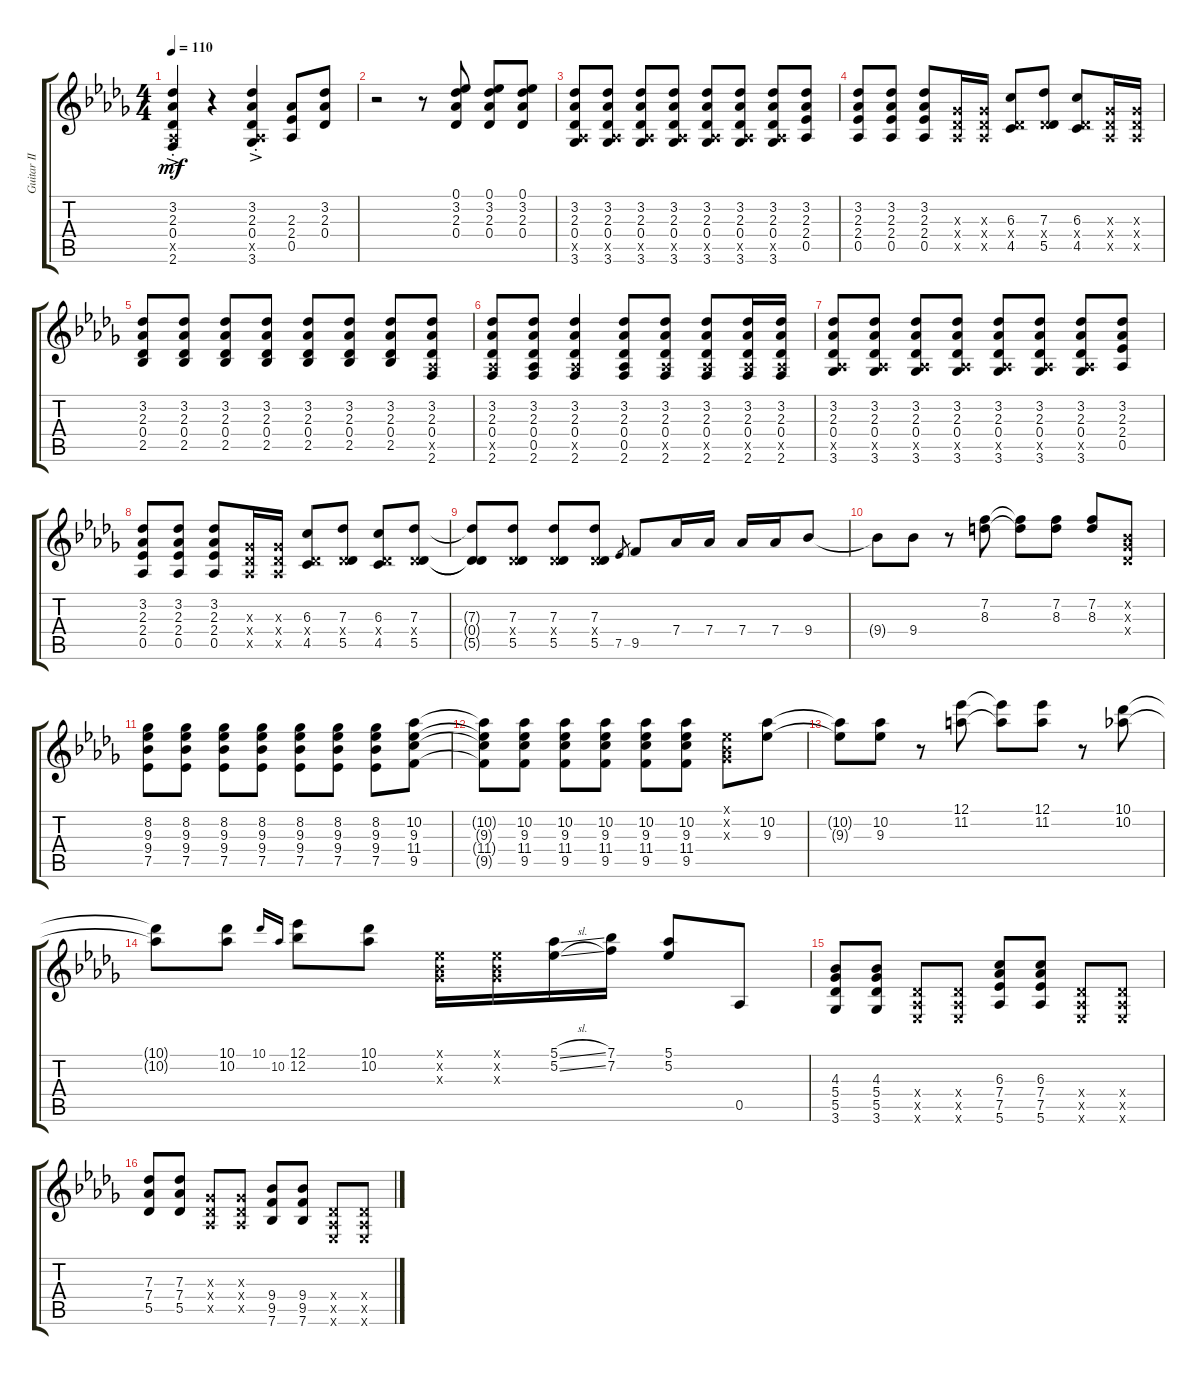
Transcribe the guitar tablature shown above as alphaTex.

\track ("Guitar Ⅱ" "Guitar Ⅱ") {instrument overdrivenguitar}
\staff {score tabs}
\tuning (Eb4 Bb3 Gb3 Db3 Ab2 Eb2) {hide}
\ts (4 4)
\tempo 110
\clef g2
\ks db
(3.2{ac st} 2.3{ac st} 0.4{ac st} 0.5{ac st x} 2.6{ac st}).4{dy mf} r.4 (3.2{ac st} 2.3{ac st} 0.4{ac st} 0.5{ac st x} 3.6{ac st}).4 (2.3 2.4 0.5).8 (3.2 2.3 0.4).8 |
r.2 r.8 (0.1 3.2 2.3 0.4).8 (0.1 3.2 2.3 0.4).8 (0.1 3.2 2.3 0.4).8 |
\section ("" "")
(3.2 2.3 0.4 0.5{x} 3.6).8 (3.2 2.3 0.4 0.5{x} 3.6).8 (3.2 2.3 0.4 0.5{x} 3.6).8 (3.2 2.3 0.4 0.5{x} 3.6).8 (3.2 2.3 0.4 0.5{x} 3.6).8 (3.2 2.3 0.4 0.5{x} 3.6).8 (3.2 2.3 0.4 0.5{x} 3.6).8 (3.2 2.3 2.4 0.5).8 |
(3.2 2.3 2.4 0.5).8 (3.2 2.3 2.4 0.5).8 (3.2 2.3 2.4 0.5).8 (0.3{x} 0.4{x} 0.5{x}).16 (0.3{x} 0.4{x} 0.5{x}).16 (6.3 0.4{x} 4.5).8 (7.3 0.4{x} 5.5).8 (6.3 0.4{x} 4.5).8 (0.3{x} 0.4{x} 0.5{x}).16 (0.3{x} 0.4{x} 0.5{x}).16 |
(3.2 2.3 0.4 2.5).8 (3.2 2.3 0.4 2.5).8 (3.2 2.3 0.4 2.5).8 (3.2 2.3 0.4 2.5).8 (3.2 2.3 0.4 2.5).8 (3.2 2.3 0.4 2.5).8 (3.2 2.3 0.4 2.5).8 (3.2 2.3 0.4 0.5{x} 2.6).8 |
(3.2 2.3 0.4 0.5{x} 2.6).8 (3.2 2.3 0.4 0.5 2.6).8 (3.2 2.3 0.4 0.5{x} 2.6).4 (3.2 2.3 0.4 0.5 2.6).8 (3.2 2.3 0.4 0.5{x} 2.6).8 (3.2 2.3 0.4 0.5{x} 2.6).8 (3.2 2.3 0.4 0.5{x} 2.6).16 (3.2 2.3 0.4 0.5{x} 2.6).16 |
(3.2 2.3 0.4 0.5{x} 3.6).8 (3.2 2.3 0.4 0.5{x} 3.6).8 (3.2 2.3 0.4 0.5{x} 3.6).8 (3.2 2.3 0.4 0.5{x} 3.6).8 (3.2 2.3 0.4 0.5{x} 3.6).8 (3.2 2.3 0.4 0.5{x} 3.6).8 (3.2 2.3 0.4 0.5{x} 3.6).8 (3.2 2.3 2.4 0.5).8 |
(3.2 2.3 2.4 0.5).8 (3.2 2.3 2.4 0.5).8 (3.2 2.3 2.4 0.5).8 (0.3{x} 0.4{x} 0.5{x}).16 (0.3{x} 0.4{x} 0.5{x}).16 (6.3 0.4{x} 4.5).8 (7.3 0.4{x} 5.5).8 (6.3 0.4{x} 4.5).8 (7.3 0.4{x} 5.5).8 |
(7.3{t} 0.4{t} 5.5{t}).8 (7.3 0.4{x} 5.5).8 (7.3 0.4{x} 5.5).8 (7.3 0.4{x} 5.5).8 7.5.8{gr} 9.5.8 7.4.16 7.4.16 7.4.16 7.4.16 9.4.8 |
9.4{t}.8 9.4.8 r.8 (7.2 8.3).8 (7.2{t} 8.3{t}).8 (7.2 8.3).8 (7.2 8.3).8 (0.2{x} 0.3{x} 0.4{x}).8 |
(8.2 9.3 9.4 7.5).8 (8.2 9.3 9.4 7.5).8 (8.2 9.3 9.4 7.5).8 (8.2 9.3 9.4 7.5).8 (8.2 9.3 9.4 7.5).8 (8.2 9.3 9.4 7.5).8 (8.2 9.3 9.4 7.5).8 (10.2 9.3 11.4 9.5).8 |
(10.2{t} 9.3{t} 11.4{t} 9.5{t}).8 (10.2 9.3 11.4 9.5).8 (10.2 9.3 11.4 9.5).8 (10.2 9.3 11.4 9.5).8 (10.2 9.3 11.4 9.5).8 (10.2 9.3 11.4 9.5).8 (0.1{x} 0.2{x} 0.3{x}).8 (10.2 9.3).8 |
(10.2{t} 9.3{t}).8 (10.2 9.3).8 r.8 (12.1 11.2).8 (12.1{t} 11.2{t}).8 (12.1 11.2).8 r.8 (10.1 10.2).8 |
(10.1{t} 10.2{t}).8 (10.1 10.2).8 10.1.16{gr onbeat} 10.2.16{gr onbeat} (12.1 12.2).8 (10.1 10.2).8 (0.1{x} 0.2{x} 0.3{x}).16 (0.1{x} 0.2{x} 0.3{x}).16 (5.1{sl} 5.2{sl}).16 (7.1 7.2).16 (5.1 5.2).8 0.5.8 |
(4.3 5.4 5.5 3.6).8 (4.3 5.4 5.5 3.6).8 (0.4{x} 0.5{x} 0.6{x}).8 (0.4{x} 0.5{x} 0.6{x}).8 (6.3 7.4 7.5 5.6).8 (6.3 7.4 7.5 5.6).8 (0.4{x} 0.5{x} 0.6{x}).8 (0.4{x} 0.5{x} 0.6{x}).8 |
(7.3 7.4 5.5).8 (7.3 7.4 5.5).8 (0.3{x} 0.4{x} 0.5{x}).8 (0.3{x} 0.4{x} 0.5{x}).8 (9.4 9.5 7.6).8 (9.4 9.5 7.6).8 (0.4{x} 0.5{x} 0.6{x}).8 (0.4{x} 0.5{x} 0.6{x}).8
